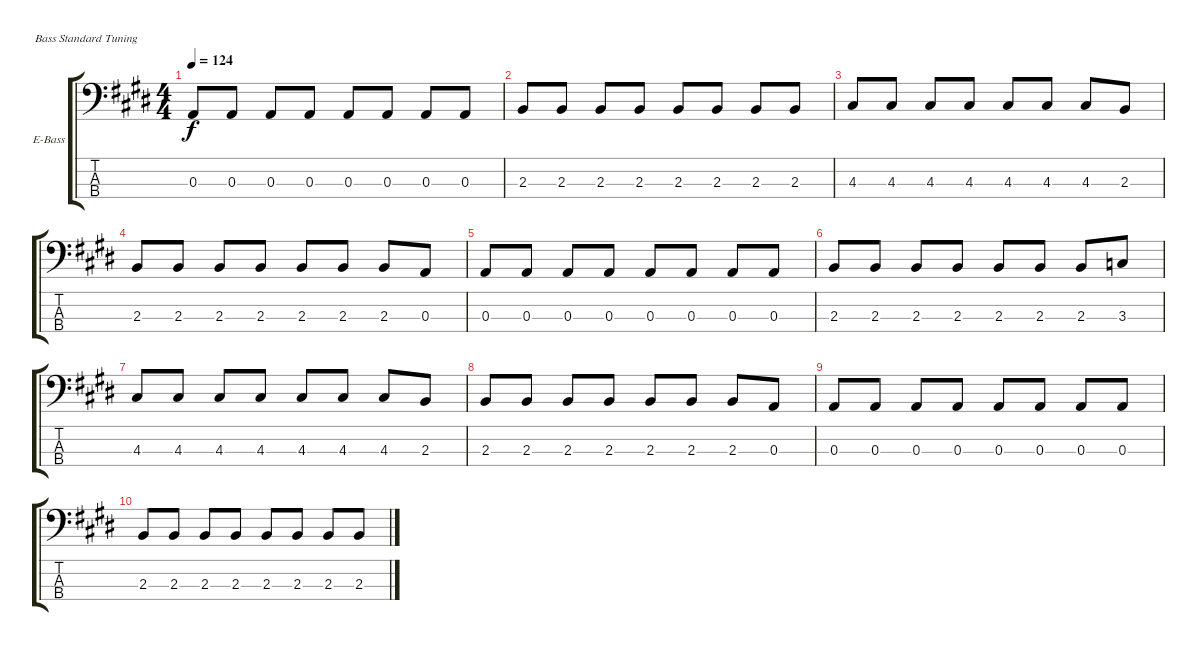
\defaultSystemsLayout 4
\bracketExtendMode groupsimilarinstruments
\firstSystemTrackNameOrientation horizontal
\otherSystemsTrackNameOrientation horizontal
\track ("Electric Bass" "E-Bass") {instrument electricbassfinger}
\staff {score tabs}
\tuning (G2 D2 A1 E1)
\ts (4 4)
\tempo 124
\clef f4
\scale
0.333333
\ks e
0.3.8{dy f} 0.3.8 0.3.8 0.3.8 0.3.8 0.3.8 0.3.8 0.3.8 |
\scale
0.333333 2.3.8 2.3.8 2.3.8 2.3.8 2.3.8 2.3.8 2.3.8 2.3.8 |
\scale
0.333333 4.3.8 4.3.8 4.3.8 4.3.8 4.3.8 4.3.8 4.3.8 2.3.8 |
\scale
0.333333 2.3.8 2.3.8 2.3.8 2.3.8 2.3.8 2.3.8 2.3.8 0.3.8 |
\scale
0.333333 0.3.8 0.3.8 0.3.8 0.3.8 0.3.8 0.3.8 0.3.8 0.3.8 |
\scale
0.333333 2.3.8 2.3.8 2.3.8 2.3.8 2.3.8 2.3.8 2.3.8 3.3.8 |
\scale
0.333333 4.3.8 4.3.8 4.3.8 4.3.8 4.3.8 4.3.8 4.3.8 2.3.8 |
\scale
0.333333 2.3.8 2.3.8 2.3.8 2.3.8 2.3.8 2.3.8 2.3.8 0.3.8 |
0.3.8 0.3.8 0.3.8 0.3.8 0.3.8 0.3.8 0.3.8 0.3.8 |
2.3.8 2.3.8 2.3.8 2.3.8 2.3.8 2.3.8 2.3.8 2.3.8
